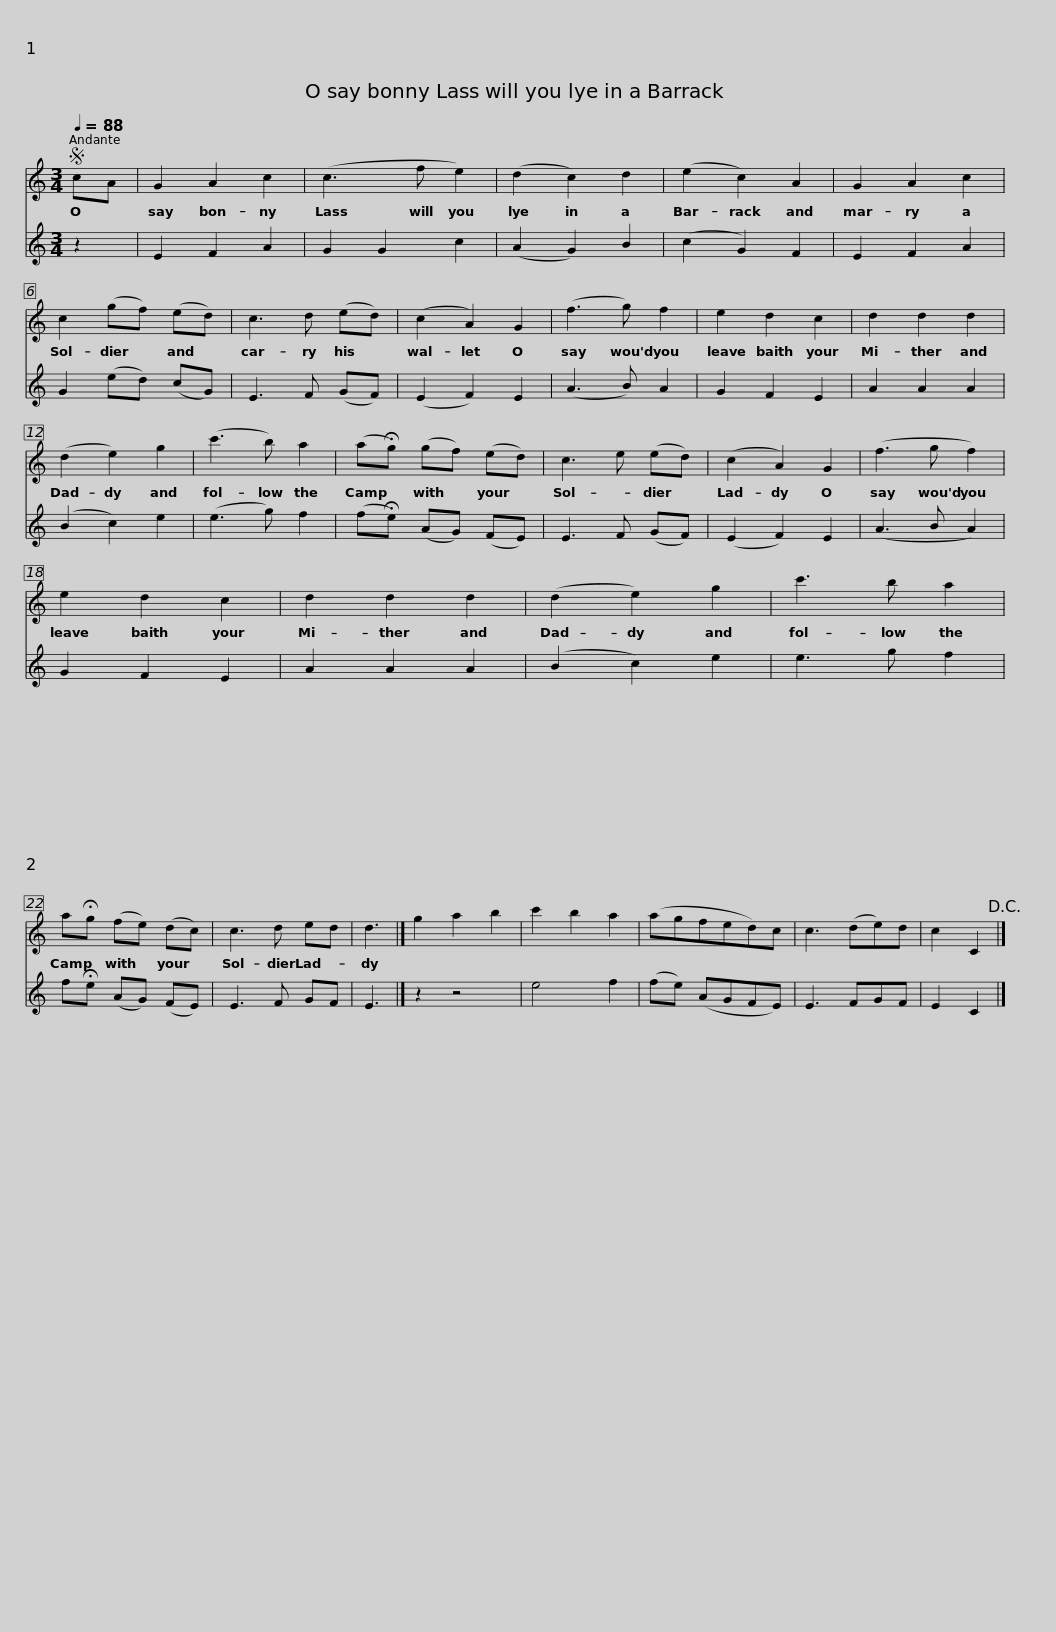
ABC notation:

X:1
%%score 1 2
L:1/8
Q:1/4=88
M:3/4
I:linebreak $
K:C
V:1 treble
V:2 treble
V:1
S cA | G2 A2 c2 | (c3 f e2) | (d2 c2) d2 | (e2 c2) A2 | %5
 G2 A2 c2 | c2 (gf) (ed) | c3 d (ed) |$ (c2 A2) G2 | (f3 g) f2 | %10
 e2 d2 c2 | d2 d2 d2 | (d2 e2) g2 | (c'3 b) a2 | (a!fermata!g) (gf) (ed) |$ %15
 c3 e (ed) | (c2 A2) G2 | (f3 g f2) | e2 d2 c2 | d2 d2 d2 | %20
 (d2 e2) g2 | c'3 b a2 |$ a!fermata!g (fe) (dc) | c3 d ed | d3 |] %25
 g2 a2 b2 | c'2 b2 a2 | (agfed)c | c3 (de)d | c2 C2!D.C.! |] %30
V:2
 z2 | E2 F2 A2 | G2 G2 c2 | (A2 G2) B2 | (c2 G2) F2 | %5
 E2 F2 A2 | G2 (ed) (cG) | E3 F (GF) |$ (E2 F2) E2 | (A3 B) A2 | %10
 G2 F2 E2 | A2 A2 A2 | (B2 c2) e2 | (e3 g) f2 | (f!fermata!e) (AG) (FE) |$ %15
 E3 F (GF) | (E2 F2) E2 | (A3 B A2) | G2 F2 E2 | A2 A2 A2 | %20
 (B2 c2) e2 | e3 g f2 |$ f!fermata!e (AG) (FE) | E3 F GF | E3 |] %25
 z2 z4 | e4 f2 | (fe) (AGFE) | E3 FGF | E2 C2 |] %30
